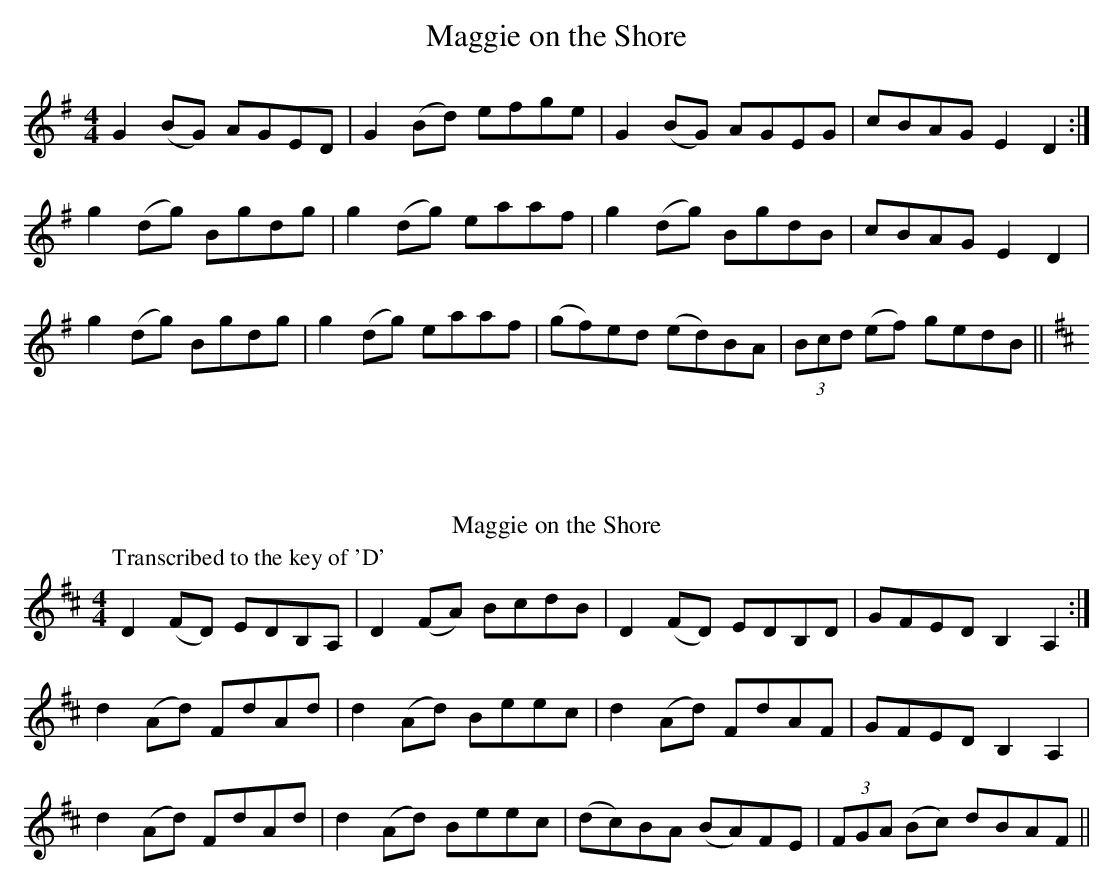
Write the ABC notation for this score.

X:1
T:Maggie on the Shore
M:4/4
L:1/8
K:G
G2 (BG) AGED|G2 (Bd) efge|G2 (BG) AGEG|cBAG E2D2:|
g2 (dg) Bgdg|g2 (dg) eaaf|g2 (dg) BgdB|cBAG E2D2|
g2 (dg) Bgdg|g2 (dg) eaaf|(gf)ed (ed)BA|(3Bcd (ef) gedB||
K:DX:1
T:Maggie on the Shore
M:4/4
L:1/8
P:Transcribed to the key of 'D'
K:D
D2 (FD) EDB,A,|D2 (FA) BcdB|D2 (FD) EDB,D|GFED B,2A,2:|
d2 (Ad) FdAd|d2 (Ad) Beec|d2 (Ad) FdAF|GFED B,2A,2|
d2 (Ad) FdAd|d2 (Ad) Beec|(dc)BA (BA)FE|(3FGA (Bc) dBAF||
